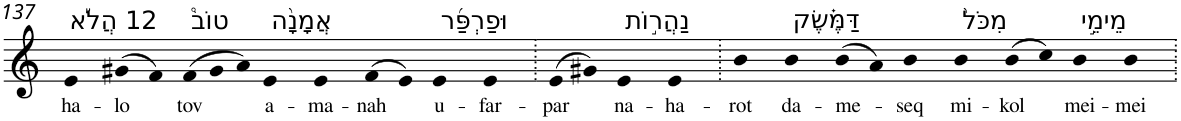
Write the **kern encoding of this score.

**kern	**text
*part1	*part1
*staff1	*staff1
*I"Piano	*
*I'Pno	*
!!LO:PB:g=z
*clefG2	*
*k[]	*
=137	=137
!LO:TX:a:t=12 הֲלֹ֡א	!
!	!LO:LY:b
4e	ha-
!	!LO:LY:b
(>8g#X	-lo
8f)	.
*Xtuplet	*
!LO:TX:a:t=טוֹב֩	!
!	!LO:LY:b
(>12f	tov
12g#	.
12a)	.
!LO:TX:a:t=אֲמָנָ֨ה	!
!	!LO:LY:b
4e	a-
!	!LO:LY:b
4e	-ma-
!	!LO:LY:b
(>8f	-nah
8e)	.
!LO:TX:a:t=וּפַרְפַּ֜ר	!
!	!LO:LY:b
4e	u-
!	!LO:LY:b
4e	-far-
=138.	=138.
!	!LO:LY:b
(>8e	-par
8g#X)	.
!LO:TX:a:t=נַהֲר֣וֹת	!
!	!LO:LY:b
4e	na-
!	!LO:LY:b
4e	-ha-
=139.	=139.
!	!LO:LY:b
4b	-rot
!LO:TX:a:t=דַּמֶּ֗שֶׂק	!
!	!LO:LY:b
4b	da-
!	!LO:LY:b
(>8b	-me-
8a)	.
!	!LO:LY:b
4b	-seq
!LO:TX:a:t=מִכֹּל֙	!
!	!LO:LY:b
4b	mi-
!	!LO:LY:b
(>8b	-kol
8cc)	.
!LO:TX:a:t=מֵימֵ֣י	!
!	!LO:LY:b
4b	mei-
!	!LO:LY:b
4b	-mei
=.	=.
*-	*-
